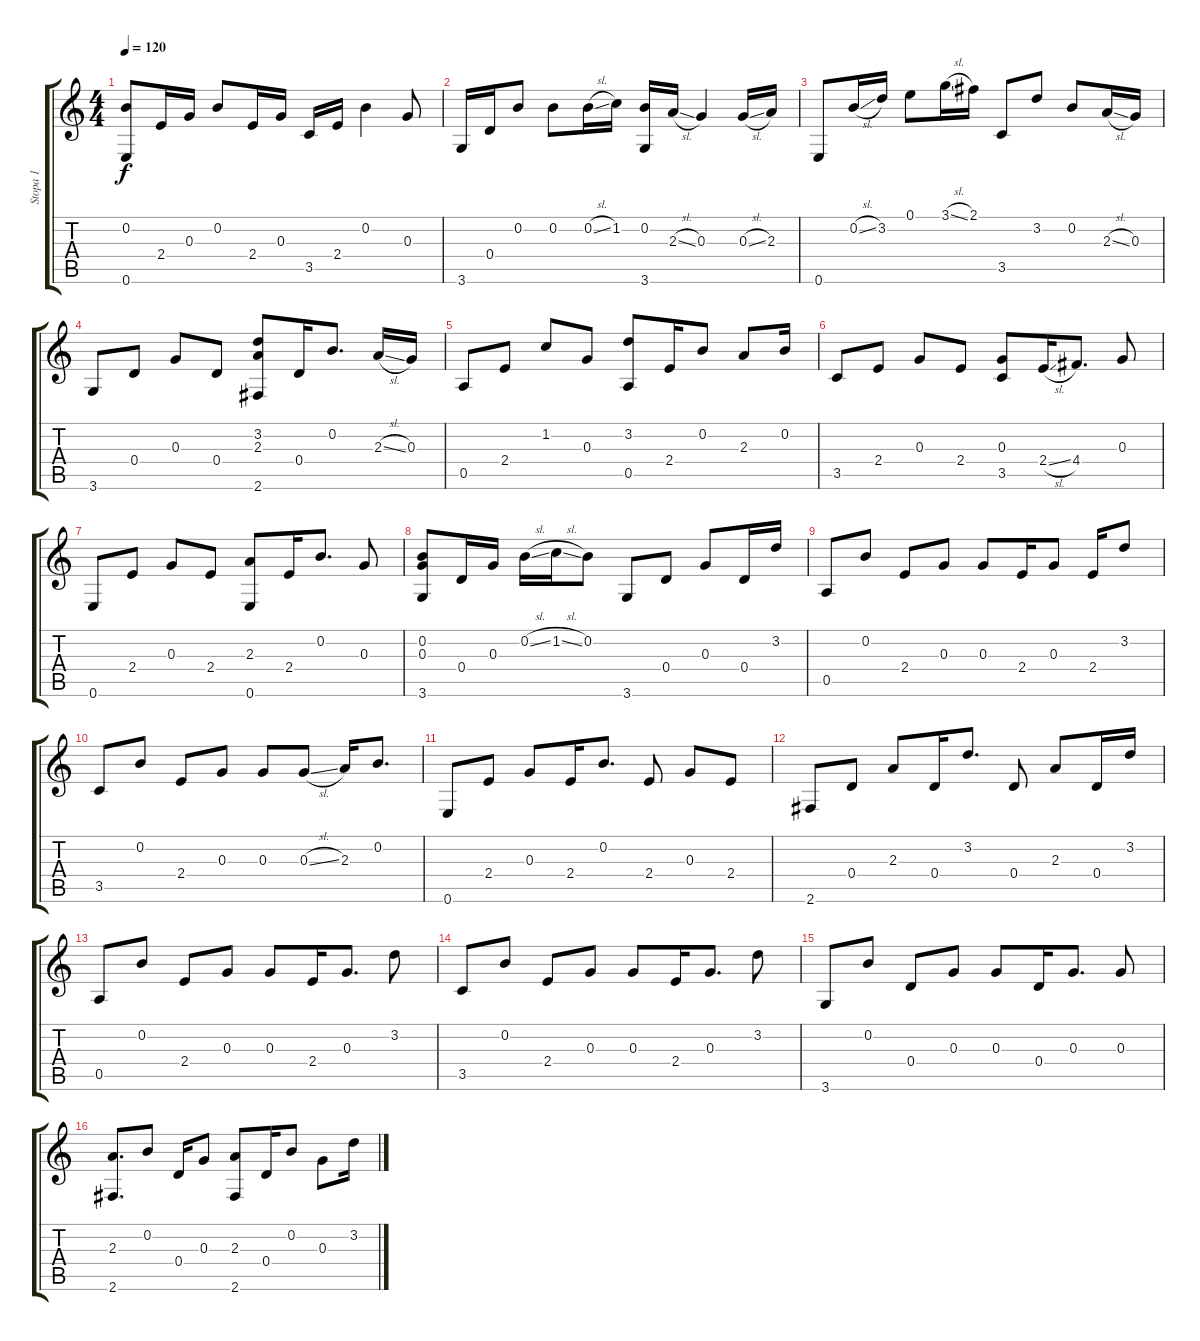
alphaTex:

\track ("Stopa 1" "Stopa 1") {instrument acousticguitarsteel}
\staff {score tabs}
\tuning (E4 B3 G3 D3 A2 E2) {hide}
\ts (4 4)
\tempo 120
\clef g2
\ks c
(0.2 0.6).8{dy f} 2.4.16 0.3.16 0.2.8 2.4.16 0.3.16 3.5.16 2.4.16 0.2.4 0.3.8 |
3.6.16 0.4.16 0.2.8 0.2.8 0.2{sl}.16 1.2.16 (0.2 3.6).16 2.3{sl}.16 0.3.4 0.3{sl}.16 2.3.16 |
0.6.8 0.2{sl}.16 3.2.16 0.1.8 3.1{sl}.16 2.1.16 3.5.8 3.2.8 0.2.8 2.3{sl}.16 0.3.16 |
3.6.8 0.4.8 0.3.8 0.4.8 (3.2 2.3 2.6).8 0.4.16 0.2.8{d} 2.3{sl}.16 0.3.16 |
0.5.8 2.4.8 1.2.8 0.3.8 (3.2 0.5).8 2.4.16 0.2.8 2.3.8 0.2.16 |
3.5.8 2.4.8 0.3.8 2.4.8 (0.3 3.5).8 2.4{sl}.16 4.4.8{d} 0.3.8 |
0.6.8 2.4.8 0.3.8 2.4.8 (2.3 0.6).8 2.4.16 0.2.8{d} 0.3.8 |
(0.2 0.3 3.6).8 0.4.16 0.3.16 0.2{sl}.16 1.2{sl}.16 0.2.8 3.6.8 0.4.8 0.3.8 0.4.16 3.2.16 |
0.5.8 0.2.8 2.4.8 0.3.8 0.3.8 2.4.16 0.3.8 2.4.16 3.2.8 |
3.5.8 0.2.8 2.4.8 0.3.8 0.3.8 0.3{sl}.8 2.3.16 0.2.8{d} |
0.6.8 2.4.8 0.3.8 2.4.16 0.2.8{d} 2.4.8 0.3.8 2.4.8 |
2.6.8 0.4.8 2.3.8 0.4.16 3.2.8{d} 0.4.8 2.3.8 0.4.16 3.2.16 |
0.5.8 0.2.8 2.4.8 0.3.8 0.3.8 2.4.16 0.3.8{d} 3.2.8 |
3.5.8 0.2.8 2.4.8 0.3.8 0.3.8 2.4.16 0.3.8{d} 3.2.8 |
3.6.8 0.2.8 0.4.8 0.3.8 0.3.8 0.4.16 0.3.8{d} 0.3.8 |
(2.3 2.6).8{d} 0.2.8 0.4.16 0.3.8 (2.3 2.6).8 0.4.16 0.2.8 0.3.8 3.2.16
